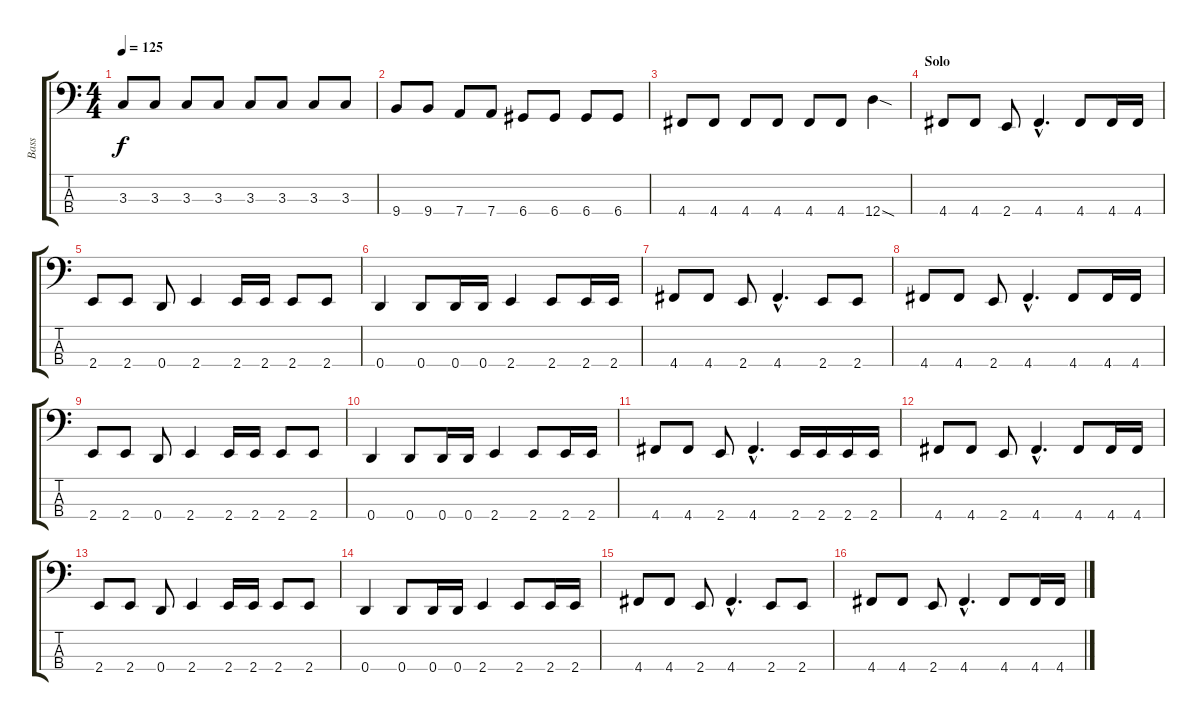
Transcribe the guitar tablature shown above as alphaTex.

\track ("Bass" "Bass") {instrument electricbasspick}
\staff {score tabs}
\tuning (G2 D2 A1 D1) {hide}
\ts (4 4)
\tempo 125
\clef f4
\ks c
3.3.8{dy f} 3.3.8 3.3.8 3.3.8 3.3.8 3.3.8 3.3.8 3.3.8 |
9.4.8 9.4.8 7.4.8 7.4.8 6.4.8 6.4.8 6.4.8 6.4.8 |
4.4.8 4.4.8 4.4.8 4.4.8 4.4.8 4.4.8 12.4{sod}.4 |
\section ("" "Solo")
4.4.8 4.4.8 2.4.8 4.4{hac}.4{d} 4.4.8 4.4.16 4.4.16 |
2.4.8 2.4.8 0.4.8 2.4.4 2.4.16 2.4.16 2.4.8 2.4.8 |
0.4.4 0.4.8 0.4.16 0.4.16 2.4.4 2.4.8 2.4.16 2.4.16 |
4.4.8 4.4.8 2.4.8 4.4{hac}.4{d} 2.4.8 2.4.8 |
4.4.8 4.4.8 2.4.8 4.4{hac}.4{d} 4.4.8 4.4.16 4.4.16 |
2.4.8 2.4.8 0.4.8 2.4.4 2.4.16 2.4.16 2.4.8 2.4.8 |
0.4.4 0.4.8 0.4.16 0.4.16 2.4.4 2.4.8 2.4.16 2.4.16 |
4.4.8 4.4.8 2.4.8 4.4{hac}.4{d} 2.4.16 2.4.16 2.4.16 2.4.16 |
4.4.8 4.4.8 2.4.8 4.4{hac}.4{d} 4.4.8 4.4.16 4.4.16 |
2.4.8 2.4.8 0.4.8 2.4.4 2.4.16 2.4.16 2.4.8 2.4.8 |
0.4.4 0.4.8 0.4.16 0.4.16 2.4.4 2.4.8 2.4.16 2.4.16 |
4.4.8 4.4.8 2.4.8 4.4{hac}.4{d} 2.4.8 2.4.8 |
4.4.8 4.4.8 2.4.8 4.4{hac}.4{d} 4.4.8 4.4.16 4.4.16
